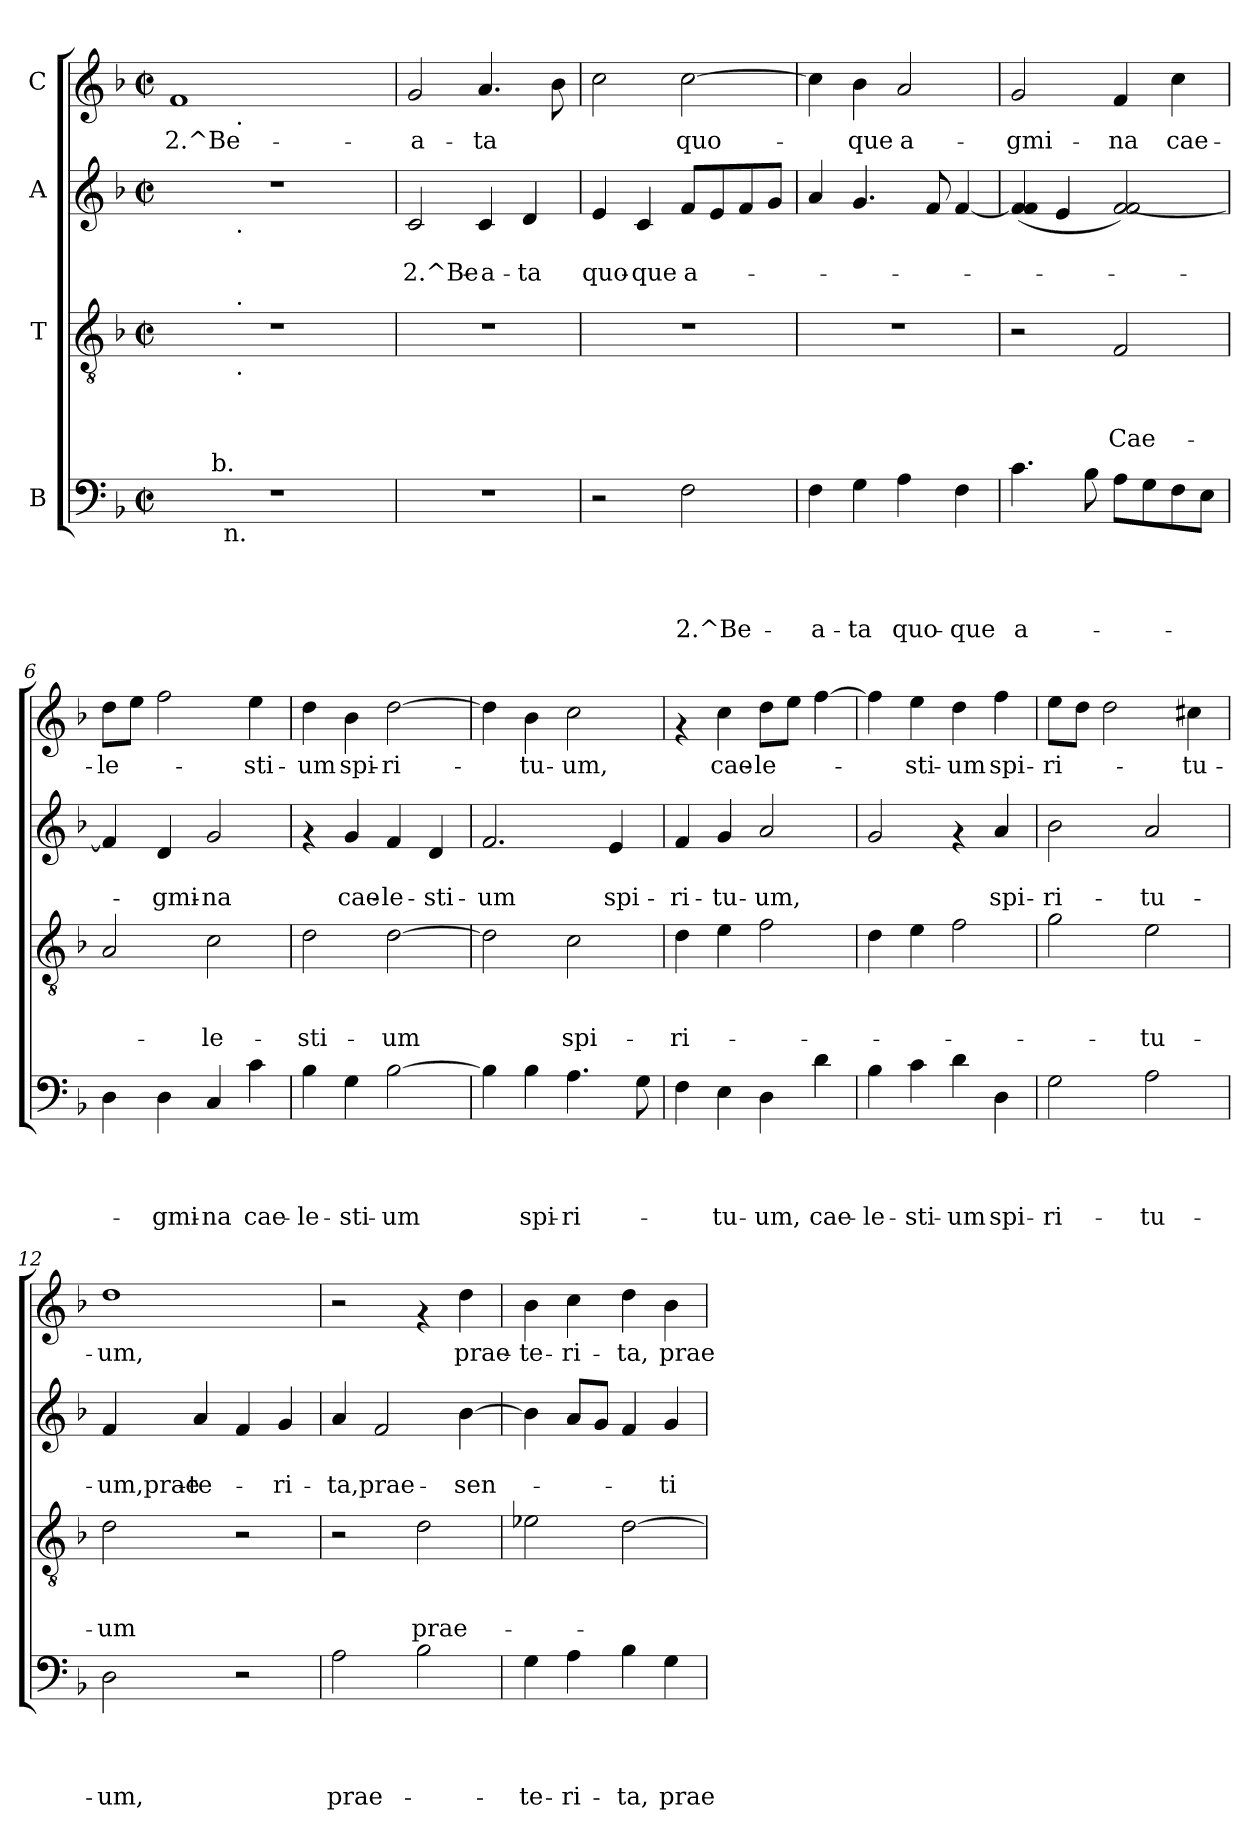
**kern	**text	**text	**text	**text	**kern	**text	**text	**text	**kern	**text	**text	**kern	**text
*part4	*part4	*part4	*part4	*part4	*part3	*part3	*part3	*part3	*part2	*part2	*part2	*part1	*part1
*staff4	*staff4	*staff4	*staff4	*staff4	*staff3	*staff3	*staff3	*staff3	*staff2	*staff2	*staff2	*staff1	*staff1
*I"B	*	*	*	*	*I"T	*	*	*	*I"A	*	*	*I"C	*
*clefF4	*	*	*	*	*clefGv2	*	*	*	*clefG2	*	*	*clefG2	*
*k[b-]	*	*	*	*	*k[b-]	*	*	*	*k[b-]	*	*	*k[b-]	*
*F:	*	*	*	*	*F:	*	*	*	*F:	*	*	*F:	*
*M2/2	*	*	*	*	*M2/2	*	*	*	*M2/2	*	*	*M2/2	*
*met(c|)	*	*	*	*	*met(c|)	*	*	*	*met(c|)	*	*	*met(c|)	*
=1	=1	=1	=1	=1	=1	=1	=1	=1	=1	=1	=1	=1	=1
!	!	!	!	!	!	!	!	!	!	!	!	!LO:TX:b:t=.	!
!	!	!	!	!	!	!	!	!	!	!	!	!	!LO:LY:b:rj
*^	*	*	*	*	*^	*	*	*	*^	*	*	*^	*
*	*^	*	*	*	*	*	*	*	*	*	*	*	*	*	*	*	*
1r	8ryy	8.ryy	.	.	.	.	1r	8..ryy	.	.	.	1r	8..ryy	.	.	1f	8..ryy	2.^Be-
.	32ryy	.	.	.	.	.	.	.	.	.	.	.	.	.	.	.	.	.
!	!LO:TX:a:t=b.	!	!	!	!	!	!	!	!	!	!	!	!	!	!	!	!	!
.	2ryy	.	.	.	.	.	.	.	.	.	.	.	.	.	.	.	.	.
!	!	!LO:TX:b:t=n.	!	!	!	!	!	!	!	!	!	!	!	!	!	!	!	!
.	.	2ryy	.	.	.	.	.	.	.	.	.	.	.	.	.	.	.	.
!	!	!	!	!	!	!	!	!	!	!	!	!	!	!	!	!	!LO:TX:b:t=.	!
!	!	!	!	!	!	!	!	!	!	!	!	!	!LO:TX:b:t=.	!	!	!	!	!
!	!	!	!	!	!	!	!	!LO:TX:a:t=.	!	!	!	!	!	!	!	!	!	!
!	!	!	!	!	!	!	!	!LO:TX:b:t=.	!	!	!	!	!	!	!	!	!	!
.	.	.	.	.	.	.	.	2ryy	.	.	.	.	2ryy	.	.	.	2ryy	.
.	4ryy	.	.	.	.	.	.	.	.	.	.	.	.	.	.	.	.	.
.	.	4ryy	.	.	.	.	.	.	.	.	.	.	.	.	.	.	.	.
.	.	.	.	.	.	.	.	4ryy	.	.	.	.	4ryy	.	.	.	4ryy	.
.	16.ryy	.	.	.	.	.	.	.	.	.	.	.	.	.	.	.	.	.
.	.	16ryy	.	.	.	.	.	.	.	.	.	.	.	.	.	.	.	.
.	.	.	.	.	.	.	.	32ryy	.	.	.	.	32ryy	.	.	.	32ryy	.
=2	=2	=2	=2	=2	=2	=2	=2	=2	=2	=2	=2	=2	=2	=2	=2	=2	=2	=2
!	!	!	!	!	!	!	!	!	!	!	!	!	!	!	!LO:LY:b:rj	!	!	!LO:LY:b:rj
*v	*v	*v	*	*	*	*	*	*	*	*	*	*v	*v	*	*	*v	*v	*
*	*	*	*	*	*v	*v	*	*	*	*	*	*	*	*
1r	.	.	.	.	1r	.	.	.	2c/	.	2.^Be-	2g/	-a-
!	!	!	!	!	!	!	!	!	!	!	!LO:LY:b:rj	!	!LO:LY:b:rj
.	.	.	.	.	.	.	.	.	4c/	.	-a-	4.a/	-ta
!	!	!	!	!	!	!	!	!	!	!	!LO:LY:b:rj	!	!
.	.	.	.	.	.	.	.	.	4d/	.	-ta	.	.
.	.	.	.	.	.	.	.	.	.	.	.	8b-\	.
=3	=3	=3	=3	=3	=3	=3	=3	=3	=3	=3	=3	=3	=3
!	!	!	!	!	!	!	!	!	!	!	!LO:LY:b:rj	!	!
2r	.	.	.	.	1r	.	.	.	4e/	.	quo-	2cc\	.
!	!	!	!	!	!	!	!	!	!	!	!LO:LY:b:rj	!	!
.	.	.	.	.	.	.	.	.	4c/	.	-que	.	.
!	!	!	!	!LO:LY:b:rj	!	!	!	!	!	!	!LO:LY:b:rj	!	!LO:LY:b:rj
2F\	.	.	.	2.^Be-	.	.	.	.	8f/L	.	a-	[>2cc\	quo-
.	.	.	.	.	.	.	.	.	8e/	.	.	.	.
.	.	.	.	.	.	.	.	.	8f/	.	.	.	.
.	.	.	.	.	.	.	.	.	8g/J	.	.	.	.
=4	=4	=4	=4	=4	=4	=4	=4	=4	=4	=4	=4	=4	=4
!	!	!	!	!LO:LY:b:rj	!	!	!	!	!	!	!	!	!
4F\	.	.	.	-a-	1r	.	.	.	4a/	.	.	4cc\]	.
!	!	!	!	!LO:LY:b:rj	!	!	!	!	!	!	!	!	!LO:LY:b:rj
4G\	.	.	.	-ta	.	.	.	.	4.g/	.	.	4b-\	-que
!	!	!	!	!LO:LY:b:rj	!	!	!	!	!	!	!	!	!LO:LY:b:rj
4A\	.	.	.	quo-	.	.	.	.	.	.	.	2a/	a-
.	.	.	.	.	.	.	.	.	8f/	.	.	.	.
!	!	!	!	!LO:LY:b:rj	!	!	!	!	!	!	!	!	!
4F\	.	.	.	-que	.	.	.	.	[<4f/	.	.	.	.
=5	=5	=5	=5	=5	=5	=5	=5	=5	=5	=5	=5	=5	=5
!	!	!	!	!LO:LY:b:rj	!	!	!	!	!	!	!	!	!LO:LY:b:rj
4.c\	.	.	.	a-	2r	.	.	.	(<4f/] 4f/	.	.	2g/	-gmi-
.	.	.	.	.	.	.	.	.	4e/	.	.	.	.
8B-\	.	.	.	.	.	.	.	.	.	.	.	.	.
!	!	!	!	!	!	!	!	!LO:LY:b	!	!	!	!	!LO:LY:b:rj
8A\L	.	.	.	.	2F/	.	.	Cae-	[<2f/ 2f/)	.	.	4f/	-na
8G\	.	.	.	.	.	.	.	.	.	.	.	.	.
!	!	!	!	!	!	!	!	!	!	!	!	!	!LO:LY:b:rj
8F\	.	.	.	.	.	.	.	.	.	.	.	4cc\	cae-
8E\J	.	.	.	.	.	.	.	.	.	.	.	.	.
!!LO:LB:g=z
=6	=6	=6	=6	=6	=6	=6	=6	=6	=6	=6	=6	=6	=6
!	!	!	!	!	!	!	!	!	!	!	!	!	!LO:LY:b:rj
4D\	.	.	.	.	2A/	.	.	.	4f/]	.	.	8dd\L	-le-
.	.	.	.	.	.	.	.	.	.	.	.	8ee\J	.
!	!	!	!	!LO:LY:b:rj	!	!	!	!	!	!	!LO:LY:b:rj	!	!
4D\	.	.	.	-gmi-	.	.	.	.	4d/	.	-gmi-	2ff\	.
!	!	!	!	!LO:LY:b:rj	!	!	!	!LO:LY:b	!	!	!LO:LY:b:rj	!	!
4C/	.	.	.	-na	2c\	.	.	-le-	2g/	.	-na	.	.
!	!	!	!	!LO:LY:b:rj	!	!	!	!	!	!	!	!	!LO:LY:b:rj
4c\	.	.	.	cae-	.	.	.	.	.	.	.	4ee\	-sti-
=7	=7	=7	=7	=7	=7	=7	=7	=7	=7	=7	=7	=7	=7
!	!	!	!	!LO:LY:b:rj	!	!	!	!LO:LY:b	!	!	!	!	!LO:LY:b:rj
4B-\	.	.	.	-le-	2d\	.	.	-sti-	4rf	.	.	4dd\	-um
!	!	!	!	!LO:LY:b:rj	!	!	!	!	!	!	!LO:LY:b:rj	!	!LO:LY:b:rj
4G\	.	.	.	-sti-	.	.	.	.	4g/	.	cae-	4b-\	spi-
!	!	!	!	!LO:LY:b:rj	!	!	!	!LO:LY:b	!	!	!LO:LY:b:rj	!	!LO:LY:b:rj
[>2B-\	.	.	.	-um	[>2d\	.	.	-um	4f/	.	-le-	[>2dd\	-ri-
!	!	!	!	!	!	!	!	!	!	!	!LO:LY:b:rj	!	!
.	.	.	.	.	.	.	.	.	4d/	.	-sti-	.	.
=8	=8	=8	=8	=8	=8	=8	=8	=8	=8	=8	=8	=8	=8
!	!	!	!	!	!	!	!	!	!	!	!LO:LY:b:rj	!	!
4B-\]	.	.	.	.	2d\]	.	.	.	2.f/	.	-um	4dd\]	.
!	!	!	!	!LO:LY:b:rj	!	!	!	!	!	!	!	!	!LO:LY:b:rj
4B-\	.	.	.	spi-	.	.	.	.	.	.	.	4b-\	-tu-
!	!	!	!	!LO:LY:b:rj	!	!	!	!LO:LY:b	!	!	!	!	!LO:LY:b:rj
4.A\	.	.	.	-ri-	2c\	.	.	spi-	.	.	.	2cc\	-um,
!	!	!	!	!	!	!	!	!	!	!	!LO:LY:b:rj	!	!
.	.	.	.	.	.	.	.	.	4e/	.	spi-	.	.
8G\	.	.	.	.	.	.	.	.	.	.	.	.	.
=9	=9	=9	=9	=9	=9	=9	=9	=9	=9	=9	=9	=9	=9
!	!	!	!	!	!	!	!	!LO:LY:b	!	!	!LO:LY:b:rj	!	!
4F\	.	.	.	.	4d\	.	.	-ri-	4f/	.	-ri-	4rf	.
!	!	!	!	!LO:LY:b:rj	!	!	!	!	!	!	!LO:LY:b:rj	!	!LO:LY:b:rj
4E\	.	.	.	-tu-	4e\	.	.	.	4g/	.	-tu-	4cc\	cae-
!	!	!	!	!LO:LY:b:rj	!	!	!	!	!	!	!LO:LY:b:rj	!	!LO:LY:b:rj
4D\	.	.	.	-um,	2f\	.	.	.	2a/	.	-um,	8dd\L	-le-
.	.	.	.	.	.	.	.	.	.	.	.	8ee\J	.
!	!	!	!	!LO:LY:b:rj	!	!	!	!	!	!	!	!	!
4d\	.	.	.	cae-	.	.	.	.	.	.	.	[>4ff\	.
=10	=10	=10	=10	=10	=10	=10	=10	=10	=10	=10	=10	=10	=10
!	!	!	!	!LO:LY:b:rj	!	!	!	!	!	!	!	!	!
4B-\	.	.	.	-le-	4d\	.	.	.	2g/	.	.	4ff\]	.
!	!	!	!	!LO:LY:b:rj	!	!	!	!	!	!	!	!	!LO:LY:b:rj
4c\	.	.	.	-sti-	4e\	.	.	.	.	.	.	4ee\	-sti-
!	!	!	!	!LO:LY:b:rj	!	!	!	!	!	!	!	!	!LO:LY:b:rj
4d\	.	.	.	-um	2f\	.	.	.	4rf	.	.	4dd\	-um
!	!	!	!	!LO:LY:b:rj	!	!	!	!	!	!	!LO:LY:b:rj	!	!LO:LY:b:rj
4D\	.	.	.	spi-	.	.	.	.	4a/	.	spi-	4ff\	spi-
=11	=11	=11	=11	=11	=11	=11	=11	=11	=11	=11	=11	=11	=11
!	!	!	!	!LO:LY:b:rj	!	!	!	!	!	!	!LO:LY:b:rj	!	!LO:LY:b:rj
2G\	.	.	.	-ri-	2g\	.	.	.	2b-\	.	-ri-	8ee\L	-ri-
.	.	.	.	.	.	.	.	.	.	.	.	8dd\J	.
.	.	.	.	.	.	.	.	.	.	.	.	2dd\	.
!	!	!	!	!LO:LY:b:rj	!	!	!	!LO:LY:b	!	!	!LO:LY:b:rj	!	!
2A\	.	.	.	-tu-	2e\	.	.	-tu-	2a/	.	-tu-	.	.
!	!	!	!	!	!	!	!	!	!	!	!	!	!LO:LY:b:rj
.	.	.	.	.	.	.	.	.	.	.	.	4cc#X\	-tu-
!!LO:PB:g=z
=12	=12	=12	=12	=12	=12	=12	=12	=12	=12	=12	=12	=12	=12
!	!	!	!	!LO:LY:b:rj	!	!	!	!LO:LY:b	!	!	!LO:LY:b:rj	!	!LO:LY:b:rj
2D\	.	.	.	-um,	2d\	.	.	-um	4f/	.	-um,prae-	1dd	-um,
!	!	!	!	!	!	!	!	!	!	!	!LO:LY:b:rj	!	!
.	.	.	.	.	.	.	.	.	4a/	.	-te-	.	.
2r	.	.	.	.	2r	.	.	.	4f/	.	.	.	.
!	!	!	!	!	!	!	!	!	!	!	!LO:LY:b:rj	!	!
.	.	.	.	.	.	.	.	.	4g/	.	-ri-	.	.
=13	=13	=13	=13	=13	=13	=13	=13	=13	=13	=13	=13	=13	=13
!	!	!	!	!LO:LY:b:rj	!	!	!	!	!	!	!LO:LY:b:rj	!	!
2A\	.	.	.	prae-	2r	.	.	.	4a/	.	-ta,prae-	2r	.
.	.	.	.	.	.	.	.	.	2f/	.	.	.	.
!	!	!	!	!	!	!	!	!LO:LY:b	!	!	!	!	!
2B-\	.	.	.	.	2d\	.	.	prae-	.	.	.	4rf	.
!	!	!	!	!	!	!	!	!	!	!	!LO:LY:b:rj	!	!LO:LY:b:rj
.	.	.	.	.	.	.	.	.	[>4b-\	.	-sen-	4dd\	prae-
=14	=14	=14	=14	=14	=14	=14	=14	=14	=14	=14	=14	=14	=14
!	!	!	!	!LO:LY:b:rj	!	!	!	!	!	!	!	!	!LO:LY:b:rj
4G\	.	.	.	-te-	2e-X\	.	.	.	4b-\]	.	.	4b-\	-te-
!	!	!	!	!LO:LY:b:rj	!	!	!	!	!	!	!	!	!LO:LY:b:rj
4A\	.	.	.	-ri-	.	.	.	.	8a/L	.	.	4cc\	-ri-
.	.	.	.	.	.	.	.	.	8g/J	.	.	.	.
!	!	!	!	!LO:LY:b:rj	!	!	!	!	!	!	!	!	!LO:LY:b:rj
4B-\	.	.	.	-ta,	[>2d\	.	.	.	4f/	.	.	4dd\	-ta,
!	!	!	!	!LO:LY:b:rj	!	!	!	!	!	!	!LO:LY:b:rj	!	!LO:LY:b:rj
4G\	.	.	.	prae-	.	.	.	.	4g/	.	-ti-	4b-\	prae-
=	=	=	=	=	=	=	=	=	=	=	=	=	=
*-	*-	*-	*-	*-	*-	*-	*-	*-	*-	*-	*-	*-	*-
